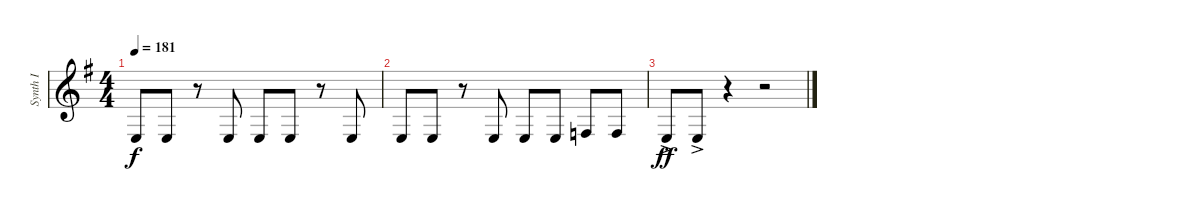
\track ("Synth I" "Synth I") {instrument pad7halo}
\staff {score}
\tuning (E4 B3 G3 D3 A2 E2) {hide}
\ts (4 4)
\tempo 181
\clef g2
\ks g
0.6.8{ot 8vb dy f} 0.6.8{ot 8vb} r.8{ot 8vb} 0.6.8{ot 8vb} 0.6.8{ot 8vb} 0.6.8{ot 8vb} r.8{ot 8vb} 0.6.8{ot 8vb} |
0.6.8{ot 8vb} 0.6.8{ot 8vb} r.8{ot 8vb} 0.6.8{ot 8vb} 0.6.8{ot 8vb} 0.6.8{ot 8vb} 1.6.8{ot 8vb} 1.6.8{ot 8vb} |
0.6{ac}.8{ot 8vb dy ff} 0.6{ac}.8{ot 8vb} r.4 r.2
